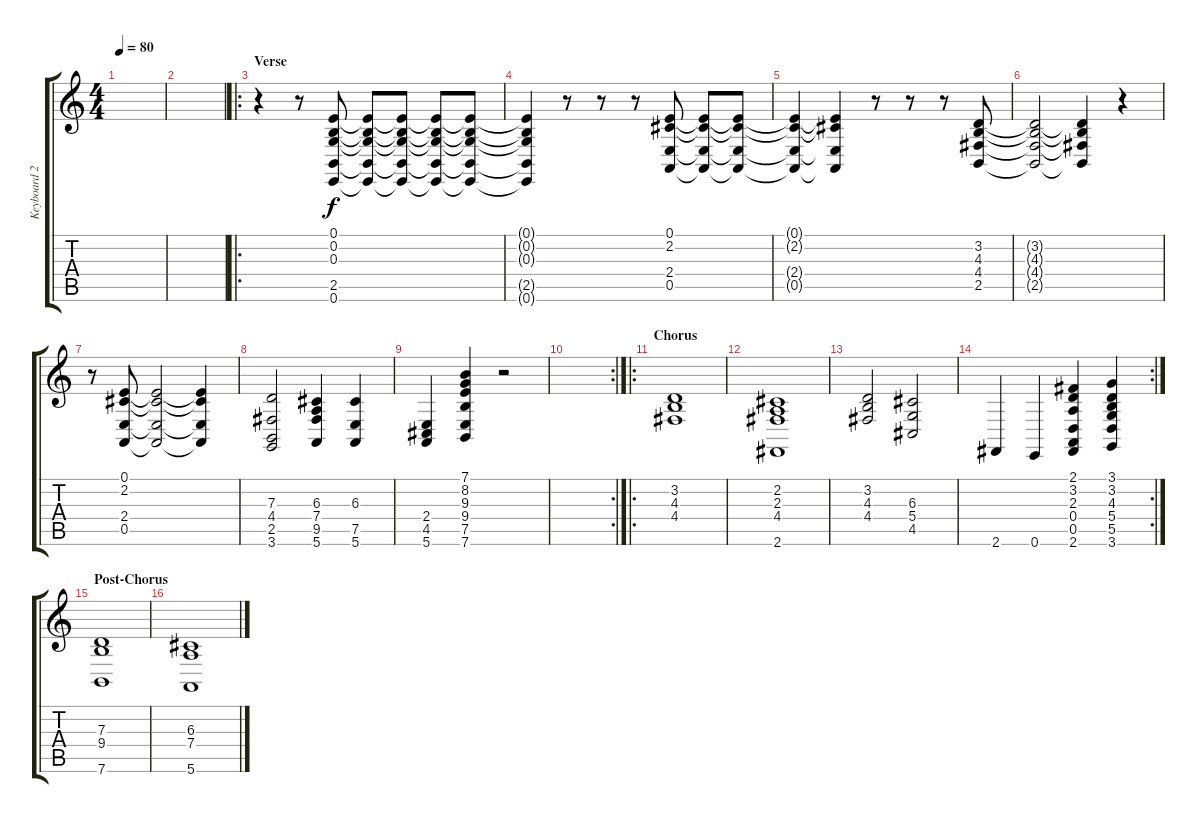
\track ("Keyboard 2" "Keyboard 2") {instrument pad3polysynth}
\staff {score tabs}
\tuning (E4 B3 G3 D3 A2 E2) {hide}
\ts (4 4)
\tempo 80
\clef g2
\ks c
|
|
\ro
\section ("" "Verse")
r.4 r.8 (0.1 0.2 0.3 2.5 0.6).8{volume 6} (0.1{t} 0.2{t} 0.3{t} 2.5{t} 0.6{t}).8 (0.1{t} 0.2{t} 0.3{t} 2.5{t} 0.6{t}).8 (0.1{t} 0.2{t} 0.3{t} 2.5{t} 0.6{t}).8 (0.1{t} 0.2{t} 0.3{t} 2.5{t} 0.6{t}).8{volume 0} |
(0.1{t} 0.2{t} 0.3{t} 2.5{t} 0.6{t}).4 r.8 r.8 r.8 (0.1 2.2 2.4 0.5).8{volume 6} (0.1{t} 2.2{t} 2.4{t} 0.5{t}).8 (0.1{t} 2.2{t} 2.4{t} 0.5{t}).8 |
(0.1{t} 2.2{t} 2.4{t} 0.5{t}).4{volume 0} (0.1{t} 2.2{t} 2.4{t} 0.5{t}).4 r.8 r.8 r.8 (3.2 4.3 4.4 2.5).8{volume 6} |
(3.2{t} 4.3{t} 4.4{t} 2.5{t}).2{volume 10} (3.2{t} 4.3{t} 4.4{t} 2.5{t}).4 r.4 |
r.8 (0.1 2.2 2.4 0.5).8{volume 6} (0.1{t} 2.2{t} 2.4{t} 0.5{t}).2 (0.1{t} 2.2{t} 2.4{t} 0.5{t}).4{volume 0} |
(7.3 4.4 2.5 3.6).2{volume 6} (6.3 7.4 9.5 5.6).4 (6.3 7.5 5.6).4 |
(2.4 4.5 5.6).4 (7.1 8.2 9.3 9.4 7.5 7.6).4{volume 0} r.2 |
\rc 2
|
\ro
\section ("" "Chorus")
(3.2 4.3 4.4).1{volume 13} |
(2.2 2.3 4.4 2.6).1 |
(3.2 4.3 4.4).2 (6.3 5.4 4.5).2 |
\rc 2
2.6.4 0.6.4 (2.1 3.2 2.3 0.4 0.5 2.6).4 (3.1 3.2 4.3 5.4 5.5 3.6).4 |
\section ("" "Post-Chorus")
(7.3 9.4 7.6).1 |
(6.3 7.4 5.6).1
